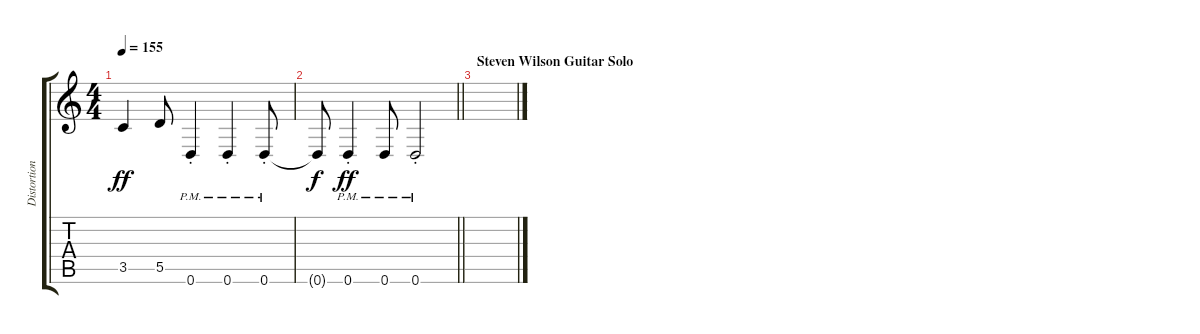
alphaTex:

\track ("Distortion Guitar 2" "Distortion") {instrument overdrivenguitar}
\staff {score tabs}
\tuning (E4 B3 G3 D3 A2 D2) {hide}
\ts (4 4)
\tempo 155
\clef g2
\ks c
3.5{t}.4{dy ff} 5.5.8 0.6{pm st}.4 0.6{pm st}.4 0.6{pm st}.8 |
\barLineRight lightlight
0.6{t}.8{dy f} 0.6{pm st}.4{dy ff} 0.6{pm}.8 0.6{pm st}.2 |
\section ("" "Steven Wilson Guitar Solo")
